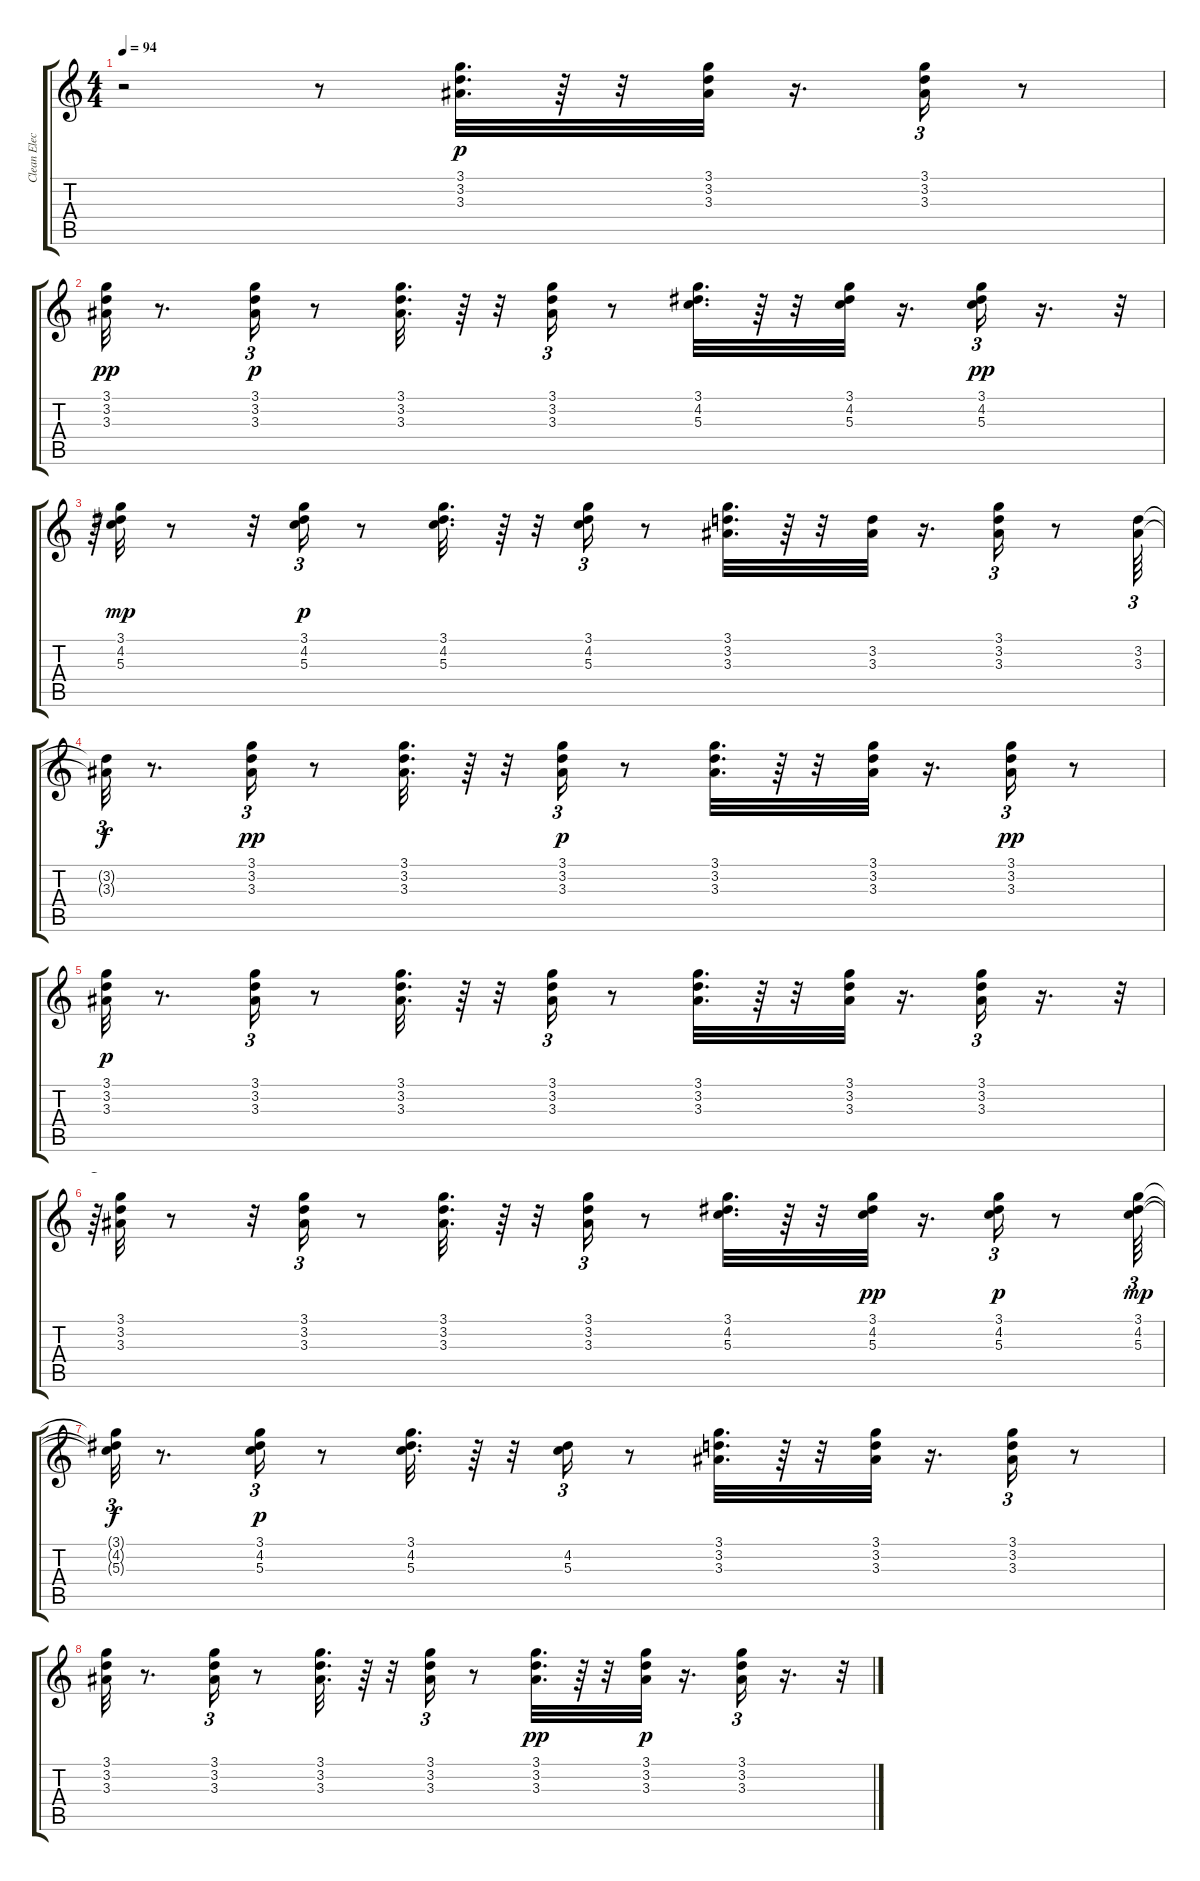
\track ("Clean Electric" "Clean Elec") {instrument electricguitarclean}
\staff {score tabs}
\tuning (E4 B3 G3 D3 A2 E2) {hide}
\ts (4 4)
\tempo 94
\clef g2
\ks c
r.2{dy f} r.8 (3.1 3.2 3.3).32{d dy p} r.64 r.32 (3.1 3.2 3.3).32 r.16{d} (3.1 3.2 3.3).16{tu (3 2)} r.8 |
(3.1 3.2 3.3).32{dy pp} r.8{d} (3.1 3.2 3.3).16{tu (3 2) dy p} r.8 (3.1 3.2 3.3).32{d} r.64 r.32 (3.1 3.2 3.3).16{tu (3 2)} r.8 (3.1 4.2 5.3).32{d} r.64 r.32 (3.1 4.2 5.3).32 r.16{d} (3.1 4.2 5.3).16{tu (3 2) dy pp} r.16{d} r.32{tu (3 2)} |
r.64{tu (3 2)} (3.1 4.2 5.3).32{dy mp} r.8 r.32 (3.1 4.2 5.3).16{tu (3 2) dy p} r.8 (3.1 4.2 5.3).32{d} r.64 r.32 (3.1 4.2 5.3).16{tu (3 2)} r.8 (3.1 3.2 3.3).32{d} r.64 r.32 (3.2 3.3).32 r.16{d} (3.1 3.2 3.3).16{tu (3 2)} r.8 (3.2 3.3).64{tu (3 2)} |
(3.2{t} 3.3{t}).32{tu (3 2) dy f} r.8{d} (3.1 3.2 3.3).16{tu (3 2) dy pp} r.8 (3.1 3.2 3.3).32{d} r.64 r.32 (3.1 3.2 3.3).16{tu (3 2) dy p} r.8 (3.1 3.2 3.3).32{d} r.64 r.32 (3.1 3.2 3.3).32 r.16{d} (3.1 3.2 3.3).16{tu (3 2) dy pp} r.8 |
(3.1 3.2 3.3).32{dy p} r.8{d} (3.1 3.2 3.3).16{tu (3 2)} r.8 (3.1 3.2 3.3).32{d} r.64 r.32 (3.1 3.2 3.3).16{tu (3 2)} r.8 (3.1 3.2 3.3).32{d} r.64 r.32 (3.1 3.2 3.3).32 r.16{d} (3.1 3.2 3.3).16{tu (3 2)} r.16{d} r.32{tu (3 2)} |
r.64{tu (3 2)} (3.1 3.2 3.3).32 r.8 r.32 (3.1 3.2 3.3).16{tu (3 2)} r.8 (3.1 3.2 3.3).32{d} r.64 r.32 (3.1 3.2 3.3).16{tu (3 2)} r.8 (3.1 4.2 5.3).32{d} r.64 r.32 (3.1 4.2 5.3).32{dy pp} r.16{d} (3.1 4.2 5.3).16{tu (3 2) dy p} r.8 (3.1 4.2 5.3).64{tu (3 2) dy mp} |
(3.1{t} 4.2{t} 5.3{t}).32{tu (3 2) dy f} r.8{d} (3.1 4.2 5.3).16{tu (3 2) dy p} r.8 (3.1 4.2 5.3).32{d} r.64 r.32 (4.2 5.3).16{tu (3 2)} r.8 (3.1 3.2 3.3).32{d} r.64 r.32 (3.1 3.2 3.3).32 r.16{d} (3.1 3.2 3.3).16{tu (3 2)} r.8 |
(3.1 3.2 3.3).32 r.8{d} (3.1 3.2 3.3).16{tu (3 2)} r.8 (3.1 3.2 3.3).32{d} r.64 r.32 (3.1 3.2 3.3).16{tu (3 2)} r.8 (3.1 3.2 3.3).32{d dy pp} r.64 r.32 (3.1 3.2 3.3).32{dy p} r.16{d} (3.1 3.2 3.3).16{tu (3 2)} r.16{d} r.32{tu (3 2)}
